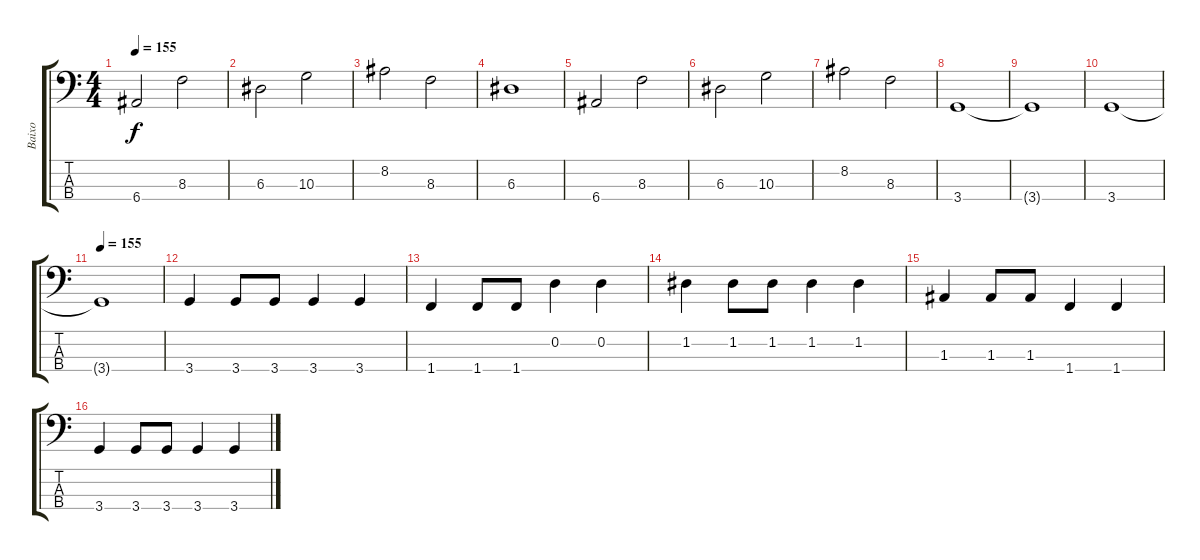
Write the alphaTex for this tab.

\track ("Baixo" "Baixo") {instrument electricbassfinger}
\staff {score tabs}
\tuning (G2 D2 A1 E1) {hide}
\ts (4 4)
\tempo 155
\tempo 145
\tempo 155
\clef f4
\ks c
6.4.2{dy f instrument electricbassfinger} 8.3.2 |
6.3.2 10.3.2 |
8.2.2 8.3.2 |
6.3.1 |
6.4.2 8.3.2 |
6.3.2 10.3.2 |
8.2.2 8.3.2 |
3.4.1 |
3.4{t}.1 |
3.4.1 |
\tempo 155
3.4{t}.1 |
3.4.4 3.4.8 3.4.8 3.4.4 3.4.4 |
1.4.4 1.4.8 1.4.8 0.2.4 0.2.4 |
1.2.4 1.2.8 1.2.8 1.2.4 1.2.4 |
1.3.4 1.3.8 1.3.8 1.4.4 1.4.4 |
3.4.4 3.4.8 3.4.8 3.4.4 3.4.4
